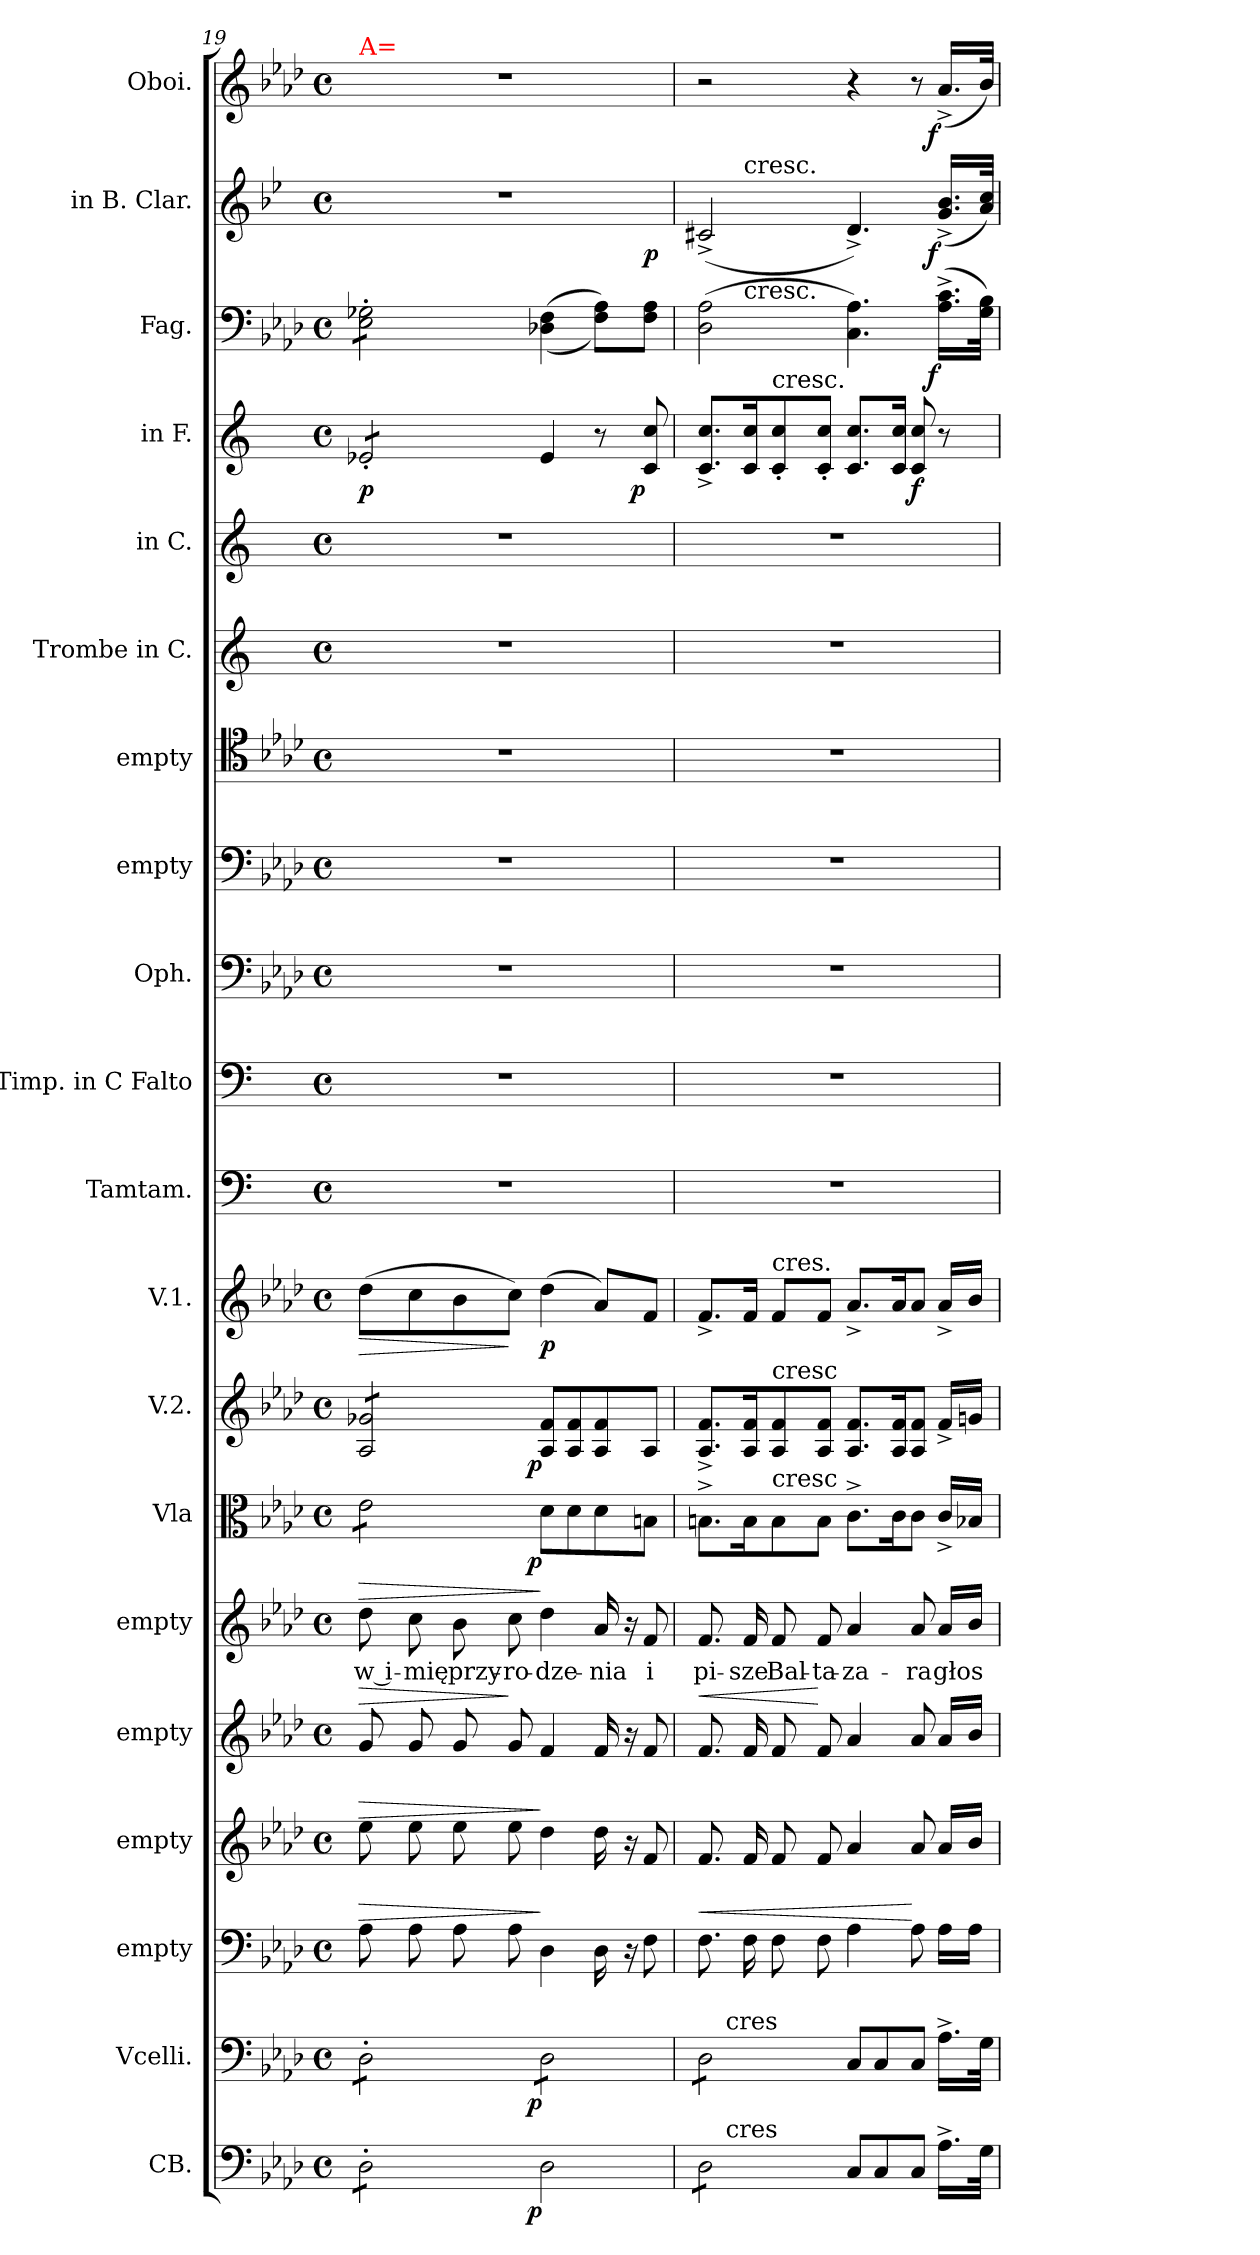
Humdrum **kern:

**kern	**dynam	**kern	**dynam	**kern	**dynam	**kern	**dynam	**kern	**dynam	**kern	**text	**dynam	**kern	**dynam	**kern	**dynam	**kern	**dynam	**kern	**kern	**kern	**kern	**kern	**kern	**kern	**kern	**dynam	**kern	**dynam	**kern	**dynam	**kern	**dynam
*part20	*part20	*part19	*part19	*part18	*part18	*part17	*part17	*part16	*part16	*part15	*part15	*part15	*part14	*part14	*part13	*part13	*part12	*part12	*part11	*part10	*part9	*part8	*part7	*part6	*part5	*part4	*part4	*part3	*part3	*part2	*part2	*part1	*part1
*staff20	*staff20	*staff19	*staff19	*staff18	*staff18	*staff17	*staff17	*staff16	*staff16	*staff15	*staff15	*staff15	*staff14	*staff14	*staff13	*staff13	*staff12	*staff12	*staff11	*staff10	*staff9	*staff8	*staff7	*staff6	*staff5	*staff4	*staff4	*staff3	*staff3	*staff2	*staff2	*staff1	*staff1
*I"CB.	*	*I"Vcelli.	*	*I"empty	*	*I"empty	*	*I"empty	*	*I"empty	*	*	*I"Vla	*	*I"V.2.	*	*I"V.1.	*	*I"Tamtam.	*I"Timp. in C Falto	*I"Oph.	*I"empty	*I"empty	*I"Trombe in C.	*I"in C.	*I"in F.	*	*I"Fag.	*	*I"in B. Clar.	*	*I"Oboi.	*
*I'Cb	*	*	*	*	*	*	*	*	*	*	*	*	*I'Vla	*	*I'V	*	*I'V	*	*	*I'Timp	*	*	*	*	*	*	*	*	*	*	*	*I'Ob	*
*clefF4	*	*clefF4	*	*clefF4	*	*clefG2	*	*clefG2	*	*clefG2	*	*	*clefC3	*	*clefG2	*	*clefG2	*	*clefF4	*clefF4	*clefF4	*clefF4	*clefC4	*clefG2	*clefG2	*clefG2	*	*clefF4	*	*clefG2	*	*clefG2	*
*	*	*	*	*	*	*ITrd8c12	*	*	*	*	*	*	*	*	*	*	*	*	*	*	*	*	*	*	*	*ITrd4c7	*	*	*	*ITrd1c2	*	*	*
*k[b-e-a-d-]	*	*k[b-e-a-d-]	*	*k[b-e-a-d-]	*	*k[b-e-a-d-]	*	*k[b-e-a-d-]	*	*k[b-e-a-d-]	*	*	*k[b-e-a-d-]	*	*k[b-e-a-d-]	*	*k[b-e-a-d-]	*	*k[]	*k[]	*k[b-e-a-d-]	*k[b-e-a-d-]	*k[b-e-a-d-]	*k[]	*k[]	*k[b-]	*	*k[b-e-a-d-]	*	*k[b-e-a-d-]	*	*k[b-e-a-d-]	*
*f:	*	*f:	*	*f:	*	*f:	*	*f:	*	*f:	*	*	*f:	*	*f:	*	*f:	*	*	*	*f:	*f:	*f:	*	*	*	*	*f:	*	*f:	*	*f:	*
*M4/4	*	*M4/4	*	*M4/4	*	*M4/4	*	*M4/4	*	*M4/4	*	*	*M4/4	*	*M4/4	*	*M4/4	*	*M4/4	*M4/4	*M4/4	*M4/4	*M4/4	*M4/4	*M4/4	*M4/4	*	*M4/4	*	*M4/4	*	*M4/4	*
*met(c)	*	*met(c)	*	*met(c)	*	*met(c)	*	*met(c)	*	*met(c)	*	*	*met(c)	*	*met(c)	*	*met(c)	*	*met(c)	*met(c)	*met(c)	*met(c)	*met(c)	*met(c)	*met(c)	*met(c)	*	*met(c)	*	*met(c)	*	*met(c)	*
=19	=19	=19	=19	=19	=19	=19	=19	=19	=19	=19	=19	=19	=19	=19	=19	=19	=19	=19	=19	=19	=19	=19	=19	=19	=19	=19	=19	=19	=19	=19	=19	=19	=19
!	!	!	!	!	!	!	!	!	!	!	!	!	!	!	!	!	!	!	!	!	!	!	!	!	!	!	!	!	!	!	!	!LO:TX:a:color=red:t=A=	!
!	!	!	!	!	!	!	!	!	!	!	!	!	!	!	!	!	!	!	!	!	!	!	!	!	!	!	!	!LO:TX:a:t=....	!	!	!	!	!
!	!	!	!	!	!	!	!	!	!	!	!	!	!	!	!	!	!	!	!	!	!	!	!	!	!	!LO:TX:b:t=....	!	!	!	!	!	!	!
!	!	!LO:TX:a:t=....	!	!	!	!	!	!	!	!	!	!	!	!	!	!	!	!	!	!	!	!	!	!	!	!	!	!	!	!	!	!	!
!LO:TX:a:t=....	!	!	!	!	!	!	!	!	!	!	!	!	!	!	!	!	!	!	!	!	!	!	!	!	!	!	!	!	!	!	!	!	!
!	!	!	!	!	!LO:HP:a	!	!	!	!	!	!	!	!	!	!	!	!	!	!	!	!	!	!	!	!	!	!	!	!	!	!	!	!
!	!	!	!	!	!LO:HP:n=1:b	!	!LO:HP:a	!	!LO:HP:a	!	!	!LO:HP:a	!	!	!	!	!	!LO:HP:b	!	!	!	!	!	!	!	!	!	!	!	!	!	!	!
*	*	*	*	*	*	*	*	*	*	*	*	*	*	*	*	*	*	*	*	*	*	*	*	*	*	*	*	*	*	*^	*	*	*
*tremolo	*	*	*	*	*	*	*	*	*	*	*	*	*	*	*	*	*	*	*	*	*	*	*	*	*	*	*	*	*	*	*	*	*	*
*	*	*tremolo	*	*	*	*	*	*	*	*	*	*	*	*	*	*	*	*	*	*	*	*	*	*	*	*	*	*	*	*	*	*	*	*
*	*	*	*	*	*	*	*	*	*	*	*	*	*tremolo	*	*	*	*	*	*	*	*	*	*	*	*	*	*	*	*	*	*	*	*	*
*	*	*	*	*	*	*	*	*	*	*	*	*	*	*	*tremolo	*	*	*	*	*	*	*	*	*	*	*	*	*	*	*	*	*	*	*
*	*	*	*	*	*	*	*	*	*	*	*	*	*	*	*	*	*	*	*	*	*	*	*	*	*	*tremolo	*	*	*	*	*	*	*	*
*	*	*	*	*	*	*	*	*	*	*	*	*	*	*	*	*	*	*	*	*	*	*	*	*	*	*	*	*tremolo	*	*	*	*	*	*
8D-'\L	.	8D-'\L	.	8A-\	> >	8e-\	>	8g/	>	8dd-\	w i-	>	8e-\L	.	8A-/ 8g-X/L	.	(8dd-\L	>	1r	1r	1r	1r	1r	1r	1r	8A-X'/L	p	8E-'\ 8G-X'\L	.	1r	2..ryy	.	1r	.
8D-'\	.	8D-'\	.	8A-\	.	8e-\	.	8g/	.	8cc\	-mię	.	8e-\	.	8A-/ 8g-X/	.	8cc\	.	.	.	.	.	.	.	.	8A-X'/	.	8E-'\ 8G-X'\	.	.	.	.	.	.
8D-'\	.	8D-'\	.	8A-\	.	8e-\	.	8g/	.	8b-\	przy-	.	8e-\	.	8A-/ 8g-X/	.	8b-\	.	.	.	.	.	.	.	.	8A-X'/	.	8E-'\ 8G-X'\	.	.	.	.	.	.
8D-'\J	.	8D-'\J	.	8A-\	.	8e-\	.	8g/	]	8cc\	-ro-	.	8e-\J	.	8A-/ 8g-X/J	.	8cc\J)	]	.	.	.	.	.	.	.	8A-X'/J	.	8E-'\ 8G-X'\J	.	.	.	.	.	.
*	*	*	*	*	*	*	*	*	*	*	*	*	*	*	*	*	*	*	*	*	*	*	*	*	*	*	*	*Xtremolo	*	*	*	*	*	*
*	*	*	*	*	*	*	*	*	*	*	*	*	*	*	*	*	*	*	*	*	*	*	*	*	*	*Xtremolo	*	*	*	*	*	*	*	*
*	*	*	*	*	*	*	*	*	*	*	*	*	*	*	*Xtremolo	*	*	*	*	*	*	*	*	*	*	*	*	*	*	*	*	*	*	*
*	*	*	*	*	*	*	*	*	*	*	*	*	*Xtremolo	*	*	*	*	*	*	*	*	*	*	*	*	*	*	*	*	*	*	*	*	*
*Xtremolo	*	*	*	*	*	*	*	*	*	*	*	*	*	*	*	*	*	*	*	*	*	*	*	*	*	*	*	*	*	*	*	*	*	*
!	!LO:DY:rj	!	!LO:DY:rj	!	!	!	!	!	!	!	!	!	!	!LO:DY:rj	!	!LO:DY:rj	!	!	!	!	!	!	!	!	!	!	!	!	!	!	!	!	!	!
2D-\	p	8D-\L	p	4D-\	] ]	4d-\	]	4f/	.	4dd-\	-dze-	]	8d-\L	p	8A-/ 8f/L	p	(4dd-\	p	.	.	.	.	.	.	.	4A-/	.	(>(>4D-X\ 4F\	.	.	.	.	.	.
.	.	8D-\	.	.	.	.	.	.	.	.	.	.	8d-\	.	8A-/ 8f/	.	.	.	.	.	.	.	.	.	.	.	.	.	.	.	.	.	.	.
.	.	8D-\	.	16D-\	.	16d-\	.	16f/	.	16a-/	-nia	.	8d-\	.	8A-/ 8f/	.	8a-/L)	.	.	.	.	.	.	.	.	8r	.	8F\ 8A-\L))	.	.	.	.	.	.
.	.	.	.	16r	.	16r	.	16r	.	16r	.	.	.	.	.	.	.	.	.	.	.	.	.	.	.	.	.	.	.	.	.	.	.	.
!	!	!	!	!	!	!	!	!	!	!	!	!	!	!	!	!	!	!	!	!	!	!	!	!	!	!	!LO:DY:rj	!	!	!	!	!	!	!
.	.	8D-\J	.	8F\	.	8F/	.	8f/	.	8f/	i	.	8Bn\J	.	8A-/J	.	8f/J	.	.	.	.	.	.	.	.	8F/ 8f/	p	8F\ 8A-\J	.	.	8ryy	p	.	.
=20	=20	=20	=20	=20	=20	=20	=20	=20	=20	=20	=20	=20	=20	=20	=20	=20	=20	=20	=20	=20	=20	=20	=20	=20	=20	=20	=20	=20	=20	=20	=20	=20	=20	=20
!	!	!	!	!	!LO:HP:a	!	!	!	!LO:HP:a	!	!	!	!	!	!	!	!	!	!	!	!	!	!	!	!	!	!	!	!	!	!	!	!	!
*^	*	*^	*	*	*	*	*	*	*	*	*	*	*	*	*	*	*	*	*	*	*	*	*	*	*	*	*	*^	*	*	*	*	*	*
*tremolo	*	*	*	*	*	*	*	*	*	*	*	*	*	*	*	*	*	*	*	*	*	*	*	*	*	*	*	*	*	*	*	*	*	*	*	*	*
8D-\L	8ryy	.	8D-\L	8ryy	.	8.F\	<	8.F/	.	8.f/	<	8.f/	pi-	.	8.Bn^\L	.	8.A-^/ 8.f^/L	.	8.f^/L	.	1r	1r	1r	1r	1r	1r	1r	8.F^/ 8.f^/L	.	(<2D-\ 2A-\	8.ryy	.	(2Bn^/	8.ryy	.	2r	.
!	!	!	!	!LO:TX:t=cres	!	!	!	!	!	!	!	!	!	!	!	!	!	!	!	!	!	!	!	!	!	!	!	!	!	!	!	!	!	!	!	!	!
!	!LO:TX:t=cres	!	!	!	!	!	!	!	!	!	!	!	!	!	!	!	!	!	!	!	!	!	!	!	!	!	!	!	!	!	!	!	!	!	!	!	!
8D-\	2..ryy	.	8D-\	2..ryy	.	.	.	.	.	.	.	.	.	.	.	.	.	.	.	.	.	.	.	.	.	.	.	.	.	.	.	.	.	.	.	.	.
!	!	!	!	!	!	!	!	!	!	!	!	!	!	!	!	!	!	!	!	!	!	!	!	!	!	!	!	!	!	!	!	!	!	!LO:TX:t=cresc.	!	!	!
!	!	!	!	!	!	!	!	!	!	!	!	!	!	!	!	!	!	!	!	!	!	!	!	!	!	!	!	!	!	!	!LO:TX:t=cresc.	!	!	!	!	!	!
.	.	.	.	.	.	16F\	.	16F/	.	16f/	.	16f/	-sze	.	16B\K	.	16A-/ 16f/K	.	16f/Jk	.	.	.	.	.	.	.	.	16F/ 16f/K	.	.	2ryy	.	.	2ryy	.	.	.
!	!	!	!	!	!	!	!	!	!	!	!	!	!	!	!	!	!	!	!	!	!	!	!	!	!	!	!	!LO:TX:t=cresc.	!	!	!	!	!	!	!	!	!
!	!	!	!	!	!	!	!	!	!	!	!	!	!	!	!	!	!	!	!LO:TX:t=cres.	!	!	!	!	!	!	!	!	!	!	!	!	!	!	!	!	!	!
!	!	!	!	!	!	!	!	!	!	!	!	!	!	!	!	!	!LO:TX:t=cresc	!	!	!	!	!	!	!	!	!	!	!	!	!	!	!	!	!	!	!	!
!	!	!	!	!	!	!	!	!	!	!	!	!	!	!	!LO:TX:t=cresc	!	!	!	!	!	!	!	!	!	!	!	!	!	!	!	!	!	!	!	!	!	!
8D-\	.	.	8D-\	.	.	8F\	.	8F/	.	8f/	.	8f/	Bal-	.	8B\	.	8A-/ 8f/	.	8f/L	.	.	.	.	.	.	.	.	8F'/ 8f'/	.	.	.	.	.	.	.	.	.
8D-\J	.	.	8D-\J	.	.	8F\	.	8F/	.	8f/	[	8f/	-ta-	.	8B\J	.	8A-/ 8f/J	.	8f/J	.	.	.	.	.	.	.	.	8F'/ 8f'/J	.	.	.	.	.	.	.	.	.
*	*	*	*Xtremolo	*	*	*	*	*	*	*	*	*	*	*	*	*	*	*	*	*	*	*	*	*	*	*	*	*	*	*	*	*	*	*	*	*	*
*Xtremolo	*	*	*	*	*	*	*	*	*	*	*	*	*	*	*	*	*	*	*	*	*	*	*	*	*	*	*	*	*	*	*	*	*	*	*	*	*
8C/L	.	.	8C/L	.	.	4A-\	.	4A-/	.	4a-/	.	4a-/	-za-	.	8.c^\L	.	8.A-/ 8.f/L	.	8.a-^/L	.	.	.	.	.	.	.	.	8.F/ 8.f/L	.	4.C\ 4.A-\)	.	.	4.c^/)	.	.	4r	.
8C/	.	.	8C/	.	.	.	.	.	.	.	.	.	.	.	.	.	.	.	.	.	.	.	.	.	.	.	.	.	.	.	.	.	.	.	.	.	.
.	.	.	.	.	.	.	.	.	.	.	.	.	.	.	16c\K	.	16A-/ 16f/K	.	16a-/K	.	.	.	.	.	.	.	.	16F/ 16f/Jk	.	.	4ryy	.	.	4ryy	.	.	.
8C/J	.	.	8C/J	.	.	8A-\	[	8A-/	.	8a-/	.	8a-/	-ra	.	8c\J	.	8A-/ 8f/J	.	8a-/J	.	.	.	.	.	.	.	.	8F/ 8f/	f	.	.	.	.	.	.	8r	.
!	!	!	!	!	!	!	!	!	!	!	!	!	!	!	!	!	!	!	!	!	!	!	!	!	!	!	!	!	!	!	!	!LO:DY:rj	!	!	!LO:DY:rj	!	!LO:DY:rj
16.A-^\LL	.	.	16.A-^\LL	.	.	16A-\LL	.	16A-/LL	.	16a-/LL	.	16a-/LL	głos-	.	16c^/LL	.	16f^/LL	.	16a-^/LL	.	.	.	.	.	.	.	.	8r	.	(16.A-^\ 16.c^\LL	.	f	(>16.f^>/ 16.a-^>/LL	.	f	(>16.a-^>/LL	f
.	.	.	.	.	.	16A-\JJ	.	16B-/JJ	.	16b-/JJ	.	16b-/JJ	.	.	16B-X/JJ	.	16gn/JJ	.	16b-/JJ	.	.	.	.	.	.	.	.	.	.	.	16ryy	.	.	16ryy	.	.	.
32G\JJk	.	.	32G\JJk	.	.	.	.	.	.	.	.	.	.	.	.	.	.	.	.	.	.	.	.	.	.	.	.	.	.	32G\ 32B-\JJk)	.	.	32g/ 32b-/JJk)	.	.	32b-/JJk)	.
*v	*v	*	*	*	*	*	*	*	*	*	*	*	*	*	*	*	*	*	*	*	*	*	*	*	*	*	*	*	*	*v	*v	*	*v	*v	*	*	*
*	*	*v	*v	*	*	*	*	*	*	*	*	*	*	*	*	*	*	*	*	*	*	*	*	*	*	*	*	*	*	*	*	*	*	*
=	=	=	=	=	=	=	=	=	=	=	=	=	=	=	=	=	=	=	=	=	=	=	=	=	=	=	=	=	=	=	=	=	=
*-	*-	*-	*-	*-	*-	*-	*-	*-	*-	*-	*-	*-	*-	*-	*-	*-	*-	*-	*-	*-	*-	*-	*-	*-	*-	*-	*-	*-	*-	*-	*-	*-	*-
